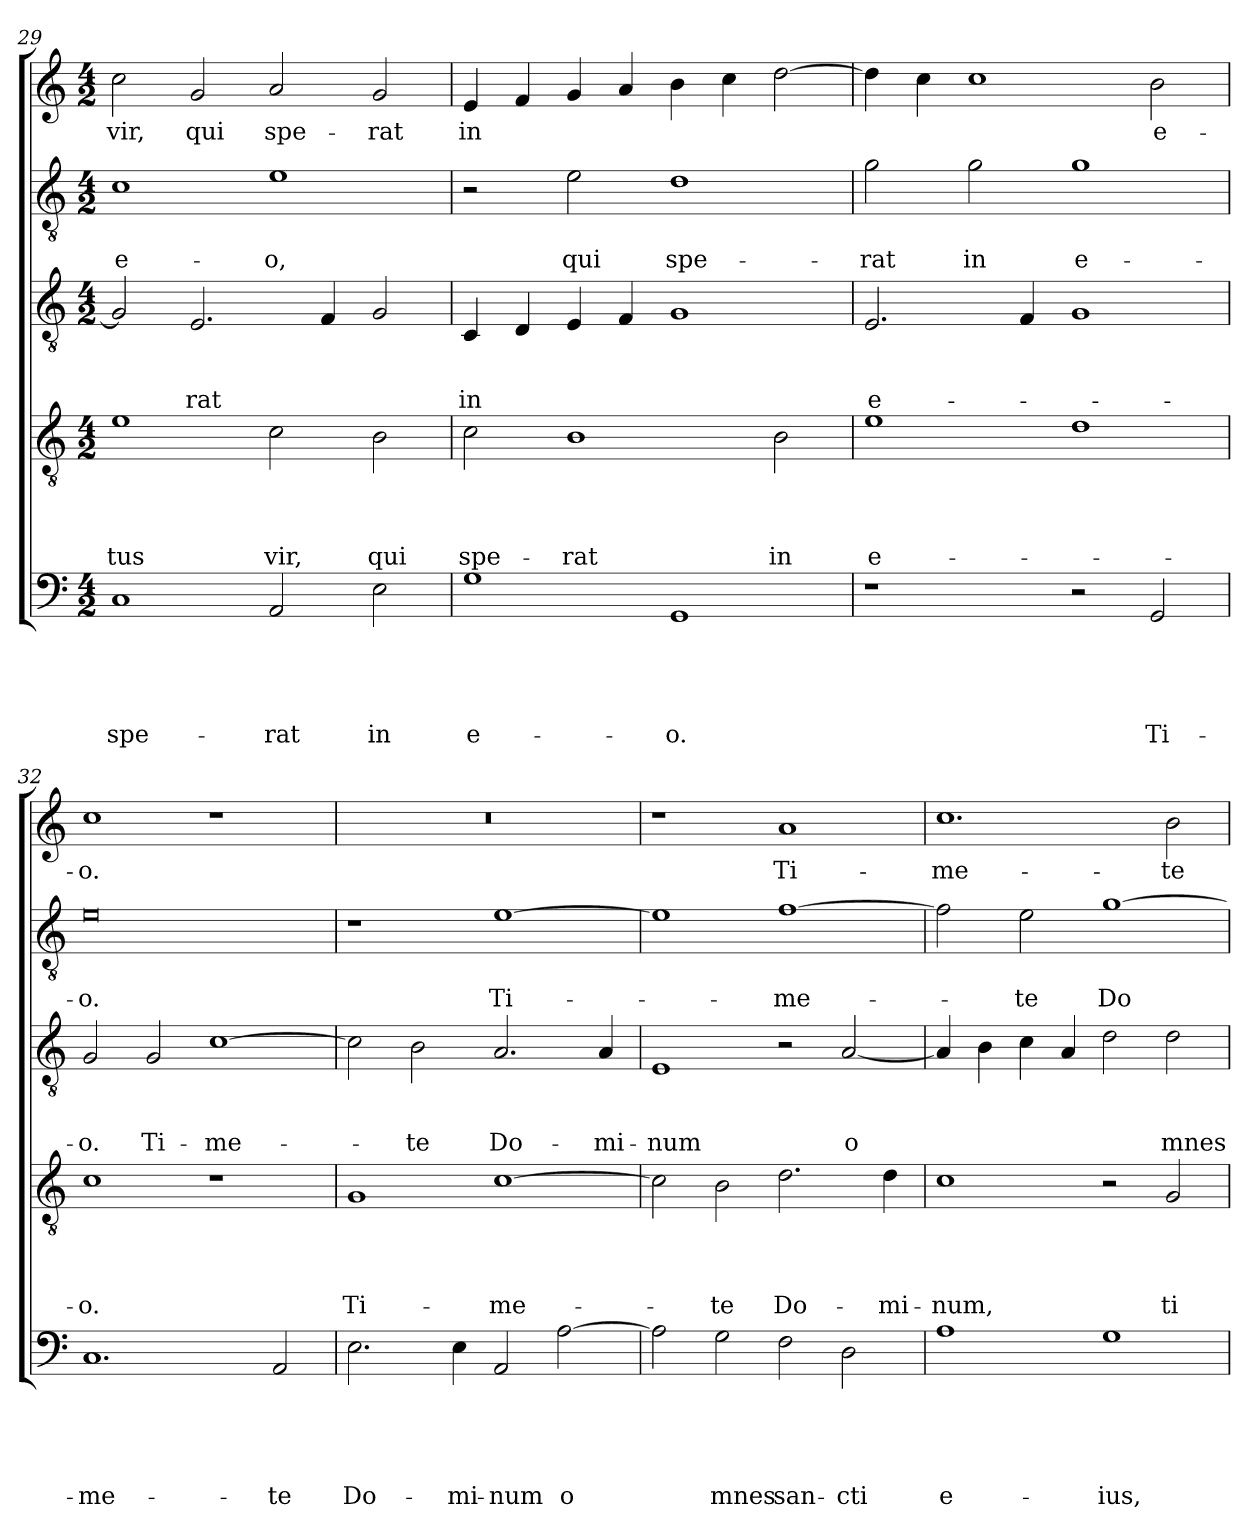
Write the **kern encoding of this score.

**kern	**text	**text	**text	**text	**text	**kern	**text	**text	**text	**text	**kern	**text	**text	**text	**kern	**text	**text	**kern	**text
*part5	*part5	*part5	*part5	*part5	*part5	*part4	*part4	*part4	*part4	*part4	*part3	*part3	*part3	*part3	*part2	*part2	*part2	*part1	*part1
*staff5	*staff5	*staff5	*staff5	*staff5	*staff5	*staff4	*staff4	*staff4	*staff4	*staff4	*staff3	*staff3	*staff3	*staff3	*staff2	*staff2	*staff2	*staff1	*staff1
*clefF4	*	*	*	*	*	*clefGv2	*	*	*	*	*clefGv2	*	*	*	*clefGv2	*	*	*clefG2	*
*k[]	*	*	*	*	*	*k[]	*	*	*	*	*k[]	*	*	*	*k[]	*	*	*k[]	*
*C:	*	*	*	*	*	*C:	*	*	*	*	*C:	*	*	*	*C:	*	*	*C:	*
*M4/2	*	*	*	*	*	*M4/2	*	*	*	*	*M4/2	*	*	*	*M4/2	*	*	*M4/2	*
=29	=29	=29	=29	=29	=29	=29	=29	=29	=29	=29	=29	=29	=29	=29	=29	=29	=29	=29	=29
!	!	!	!	!	!LO:LY:b	!	!	!	!	!LO:LY:b	!	!	!	!	!	!	!LO:LY:b	!	!LO:LY:b
1C	.	.	.	.	spe-	1e	.	.	.	-tus	2G/]	.	.	.	1c	.	e-	2cc\	vir,
!	!	!	!	!	!	!	!	!	!	!	!	!	!	!LO:LY:b	!	!	!	!	!LO:LY:b
.	.	.	.	.	.	.	.	.	.	.	2.E/	.	.	-rat	.	.	.	2g/	qui
!	!	!	!	!	!LO:LY:b	!	!	!	!	!LO:LY:b	!	!	!	!	!	!	!LO:LY:b	!	!LO:LY:b
2AA/	.	.	.	.	-rat	2c\	.	.	.	vir,	.	.	.	.	1e	.	-o,	2a/	spe-
.	.	.	.	.	.	.	.	.	.	.	4F/	.	.	.	.	.	.	.	.
!	!	!	!	!	!LO:LY:b	!	!	!	!	!LO:LY:b	!	!	!	!	!	!	!	!	!LO:LY:b
2E\	.	.	.	.	in	2B\	.	.	.	qui	2G/	.	.	.	.	.	.	2g/	-rat
!!LO:LB:g=z
=30	=30	=30	=30	=30	=30	=30	=30	=30	=30	=30	=30	=30	=30	=30	=30	=30	=30	=30	=30
!	!	!	!	!	!LO:LY:b	!	!	!	!	!LO:LY:b	!	!	!	!LO:LY:b	!	!	!	!	!LO:LY:b
1G	.	.	.	.	e-	2c\	.	.	.	spe-	4C/	.	.	in	2r	.	.	4e/	in
.	.	.	.	.	.	.	.	.	.	.	4D/	.	.	.	.	.	.	4f/	.
!	!	!	!	!	!	!	!	!	!	!LO:LY:b	!	!	!	!	!	!	!LO:LY:b	!	!
.	.	.	.	.	.	1B	.	.	.	-rat	4E/	.	.	.	2e\	.	qui	4g/	.
.	.	.	.	.	.	.	.	.	.	.	4F/	.	.	.	.	.	.	4a/	.
!	!	!	!	!	!LO:LY:b	!	!	!	!	!	!	!	!	!	!	!	!LO:LY:b	!	!
1GG	.	.	.	.	-o.	.	.	.	.	.	1G	.	.	.	1d	.	spe-	4b\	.
.	.	.	.	.	.	.	.	.	.	.	.	.	.	.	.	.	.	4cc\	.
!	!	!	!	!	!	!	!	!	!	!LO:LY:b	!	!	!	!	!	!	!	!	!
.	.	.	.	.	.	2B\	.	.	.	in	.	.	.	.	.	.	.	[2dd\	.
=31	=31	=31	=31	=31	=31	=31	=31	=31	=31	=31	=31	=31	=31	=31	=31	=31	=31	=31	=31
!	!	!	!	!	!	!	!	!	!	!LO:LY:b	!	!	!	!LO:LY:b	!	!	!LO:LY:b	!	!
1r	.	.	.	.	.	1e	.	.	.	e-	2.E/	.	.	e-	2g\	.	-rat	4dd\]	.
.	.	.	.	.	.	.	.	.	.	.	.	.	.	.	.	.	.	4cc\	.
!	!	!	!	!	!	!	!	!	!	!	!	!	!	!	!	!	!LO:LY:b	!	!
.	.	.	.	.	.	.	.	.	.	.	.	.	.	.	2g\	.	in	1cc	.
.	.	.	.	.	.	.	.	.	.	.	4F/	.	.	.	.	.	.	.	.
!	!	!	!	!	!	!	!	!	!	!	!	!	!	!	!	!	!LO:LY:b	!	!
2r	.	.	.	.	.	1d	.	.	.	.	1G	.	.	.	1g	.	e-	.	.
!	!	!	!	!	!LO:LY:b	!	!	!	!	!	!	!	!	!	!	!	!	!	!LO:LY:b
2GG/	.	.	.	.	Ti-	.	.	.	.	.	.	.	.	.	.	.	.	2b\	e-
=32	=32	=32	=32	=32	=32	=32	=32	=32	=32	=32	=32	=32	=32	=32	=32	=32	=32	=32	=32
!	!	!	!	!	!LO:LY:b	!	!	!	!	!LO:LY:b	!	!	!	!LO:LY:b	!	!	!LO:LY:b	!	!LO:LY:b
1.C	.	.	.	.	-me-	1c	.	.	.	-o.	2G/	.	.	-o.	0e	.	-o.	1cc	-o.
!	!	!	!	!	!	!	!	!	!	!	!	!	!	!LO:LY:b	!	!	!	!	!
.	.	.	.	.	.	.	.	.	.	.	2G/	.	.	Ti-	.	.	.	.	.
!	!	!	!	!	!	!	!	!	!	!	!	!	!	!LO:LY:b	!	!	!	!	!
.	.	.	.	.	.	1r	.	.	.	.	[1c	.	.	-me-	.	.	.	1r	.
!	!	!	!	!	!LO:LY:b	!	!	!	!	!	!	!	!	!	!	!	!	!	!
2AA/	.	.	.	.	-te	.	.	.	.	.	.	.	.	.	.	.	.	.	.
=33	=33	=33	=33	=33	=33	=33	=33	=33	=33	=33	=33	=33	=33	=33	=33	=33	=33	=33	=33
!	!	!	!	!	!LO:LY:b	!	!	!	!	!LO:LY:b	!	!	!	!	!	!	!	!	!
2.E\	.	.	.	.	Do-	1G	.	.	.	Ti-	2c\]	.	.	.	1r	.	.	0r	.
!	!	!	!	!	!	!	!	!	!	!	!	!	!	!LO:LY:b	!	!	!	!	!
.	.	.	.	.	.	.	.	.	.	.	2B\	.	.	-te	.	.	.	.	.
!	!	!	!	!	!LO:LY:b	!	!	!	!	!	!	!	!	!	!	!	!	!	!
4E\	.	.	.	.	-mi-	.	.	.	.	.	.	.	.	.	.	.	.	.	.
!	!	!	!	!	!LO:LY:b	!	!	!	!	!LO:LY:b	!	!	!	!LO:LY:b	!	!	!LO:LY:b	!	!
2AA/	.	.	.	.	-num	[1c	.	.	.	-me-	2.A/	.	.	Do-	[1e	.	Ti-	.	.
!	!	!	!	!	!LO:LY:b	!	!	!	!	!	!	!	!	!	!	!	!	!	!
[2A\	.	.	.	.	o	.	.	.	.	.	.	.	.	.	.	.	.	.	.
!	!	!	!	!	!	!	!	!	!	!	!	!	!	!LO:LY:b	!	!	!	!	!
.	.	.	.	.	.	.	.	.	.	.	4A/	.	.	-mi-	.	.	.	.	.
=34	=34	=34	=34	=34	=34	=34	=34	=34	=34	=34	=34	=34	=34	=34	=34	=34	=34	=34	=34
!	!	!	!	!	!	!	!	!	!	!	!	!	!	!LO:LY:b	!	!	!	!	!
2A\]	.	.	.	.	.	2c\]	.	.	.	.	1E	.	.	-num	1e]	.	.	1r	.
!	!	!	!	!	!LO:LY:b	!	!	!	!	!LO:LY:b	!	!	!	!	!	!	!	!	!
2G\	.	.	.	.	mnes	2B\	.	.	.	-te	.	.	.	.	.	.	.	.	.
!	!	!	!	!	!LO:LY:b	!	!	!	!	!LO:LY:b	!	!	!	!	!	!	!LO:LY:b	!	!LO:LY:b
2F\	.	.	.	.	san-	2.d\	.	.	.	Do-	2r	.	.	.	[1f	.	-me-	1a	Ti-
!	!	!	!	!	!LO:LY:b	!	!	!	!	!	!	!	!	!LO:LY:b	!	!	!	!	!
2D\	.	.	.	.	-cti	.	.	.	.	.	[2A/	.	.	o	.	.	.	.	.
!	!	!	!	!	!	!	!	!	!	!LO:LY:b	!	!	!	!	!	!	!	!	!
.	.	.	.	.	.	4d\	.	.	.	-mi-	.	.	.	.	.	.	.	.	.
=35	=35	=35	=35	=35	=35	=35	=35	=35	=35	=35	=35	=35	=35	=35	=35	=35	=35	=35	=35
!	!	!	!	!	!LO:LY:b	!	!	!	!	!LO:LY:b	!	!	!	!	!	!	!	!	!LO:LY:b
1A	.	.	.	.	e-	1c	.	.	.	-num,	4A/]	.	.	.	2f\]	.	.	1.cc	-me-
.	.	.	.	.	.	.	.	.	.	.	4B\	.	.	.	.	.	.	.	.
!	!	!	!	!	!	!	!	!	!	!	!	!	!	!	!	!	!LO:LY:b	!	!
.	.	.	.	.	.	.	.	.	.	.	4c\	.	.	.	2e\	.	-te	.	.
.	.	.	.	.	.	.	.	.	.	.	4A/	.	.	.	.	.	.	.	.
!	!	!	!	!	!LO:LY:b	!	!	!	!	!	!	!	!	!	!	!	!LO:LY:b	!	!
1G	.	.	.	.	-ius,	2r	.	.	.	.	2d\	.	.	.	[1g	.	Do-	.	.
!	!	!	!	!	!	!	!	!	!	!LO:LY:b	!	!	!	!LO:LY:b	!	!	!	!	!LO:LY:b
.	.	.	.	.	.	2G/	.	.	.	ti-	2d\	.	.	mnes	.	.	.	2b\	-te
=	=	=	=	=	=	=	=	=	=	=	=	=	=	=	=	=	=	=	=
*-	*-	*-	*-	*-	*-	*-	*-	*-	*-	*-	*-	*-	*-	*-	*-	*-	*-	*-	*-
